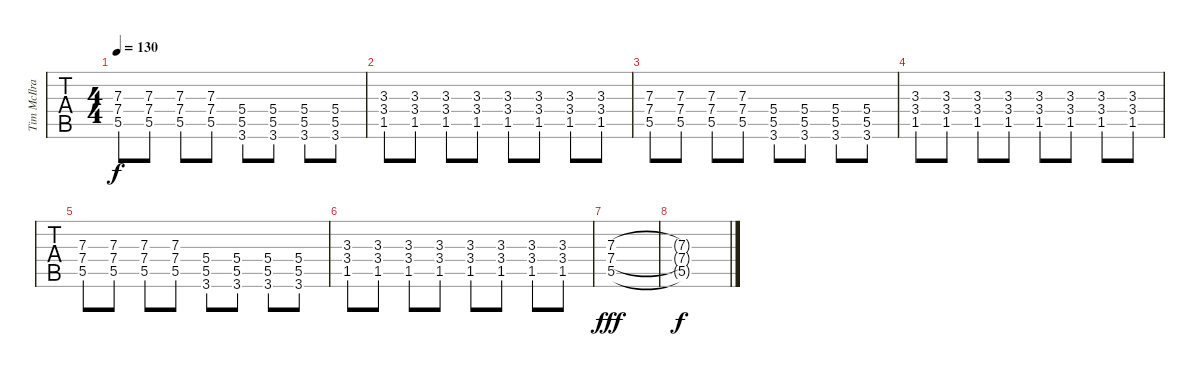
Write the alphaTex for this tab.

\track ("Tim McIlrath - Rhythm" "Tim McIlra") {instrument overdrivenguitar}
\staff {tabs}
\tuning (Eb4 Bb3 Gb3 Db3 Ab2 Eb2) {hide}
\ts (4 4)
\tempo 130
\clef g2
\ks c
(7.3 7.4 5.5).8{dy f} (7.3 7.4 5.5).8 (7.3 7.4 5.5).8 (7.3 7.4 5.5).8 (5.4 5.5 3.6).8 (5.4 5.5 3.6).8 (5.4 5.5 3.6).8 (5.4 5.5 3.6).8 |
(3.3 3.4 1.5).8 (3.3 3.4 1.5).8 (3.3 3.4 1.5).8 (3.3 3.4 1.5).8 (3.3 3.4 1.5).8 (3.3 3.4 1.5).8 (3.3 3.4 1.5).8 (3.3 3.4 1.5).8 |
(7.3 7.4 5.5).8 (7.3 7.4 5.5).8 (7.3 7.4 5.5).8 (7.3 7.4 5.5).8 (5.4 5.5 3.6).8 (5.4 5.5 3.6).8 (5.4 5.5 3.6).8 (5.4 5.5 3.6).8 |
(3.3 3.4 1.5).8 (3.3 3.4 1.5).8 (3.3 3.4 1.5).8 (3.3 3.4 1.5).8 (3.3 3.4 1.5).8 (3.3 3.4 1.5).8 (3.3 3.4 1.5).8 (3.3 3.4 1.5).8 |
(7.3 7.4 5.5).8 (7.3 7.4 5.5).8 (7.3 7.4 5.5).8 (7.3 7.4 5.5).8 (5.4 5.5 3.6).8 (5.4 5.5 3.6).8 (5.4 5.5 3.6).8 (5.4 5.5 3.6).8 |
(3.3 3.4 1.5).8 (3.3 3.4 1.5).8 (3.3 3.4 1.5).8 (3.3 3.4 1.5).8 (3.3 3.4 1.5).8 (3.3 3.4 1.5).8 (3.3 3.4 1.5).8 (3.3 3.4 1.5).8 |
(7.3 7.4 5.5).1{dy fff} |
(7.3{t} 7.4{t} 5.5{t}).1{dy f}
